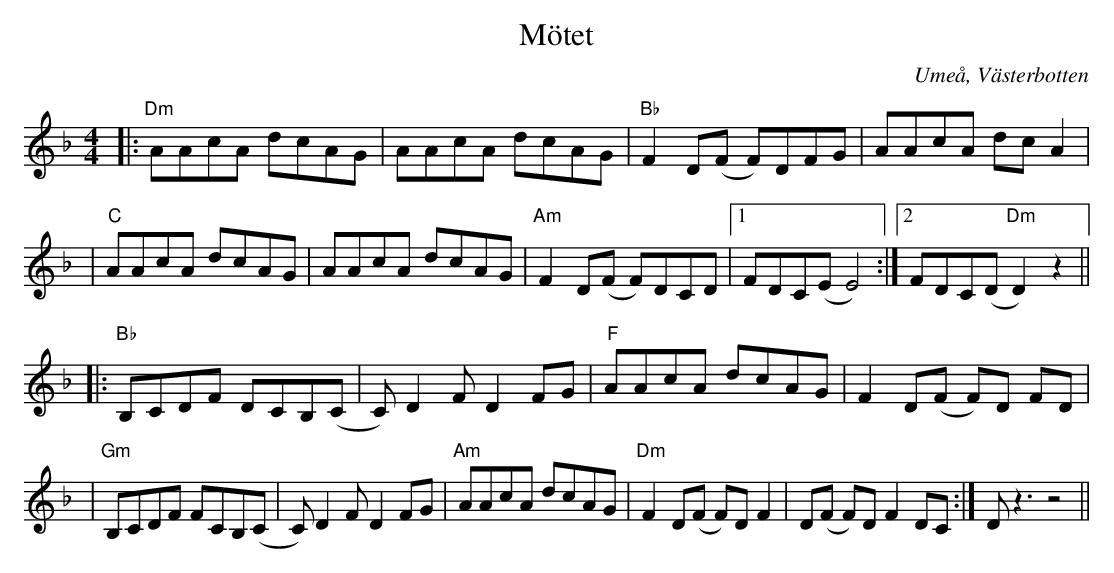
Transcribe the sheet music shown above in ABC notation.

X:1
T:Mötet
O:Umeå, Västerbotten
M:4/4
L:1/8
K:Dm
|: "Dm" AAcA dcAG | AAcA dcAG | "Bb" F2D(F F)DFG | AAcA dcA2 |
|"C" AAcA dcAG | AAcA dcAG |"Am" F2D(F F)DCD |1 FDC(E E4) :|2 FDC(D "Dm"D2)z2 ||
|:"Bb"B,CDF DCB,(C | C)D2F D2FG |"F" AAcA dcAG | F2 D(F F)D FD |
|"Gm" B,CDF FCB,(C | C)D2F D2FG |"Am" AAcA dcAG | "Dm" F2D(F F)DF2 |D(F F)D F2 DC:|Dz3 z4 ||
